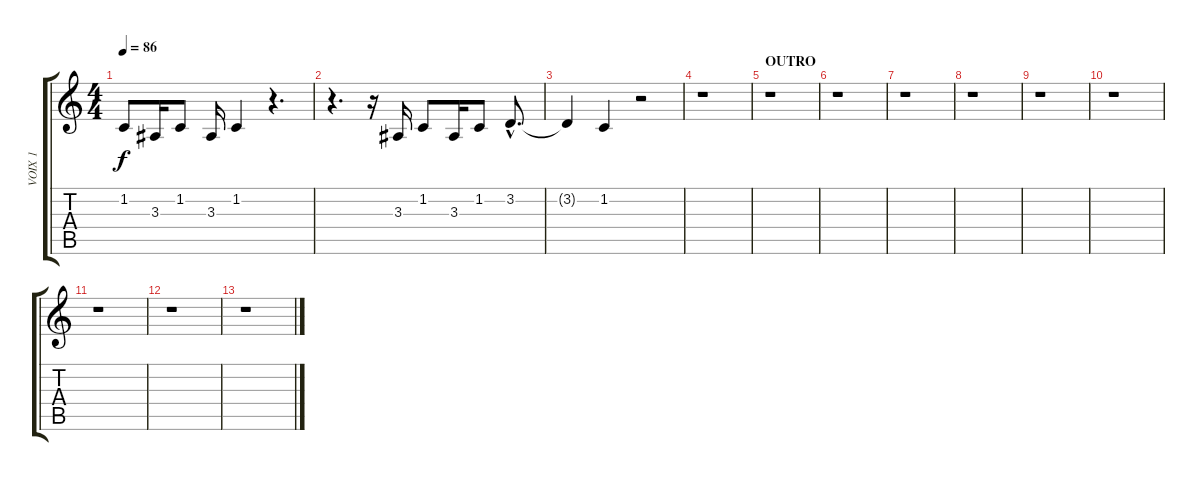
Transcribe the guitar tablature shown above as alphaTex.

\track ("VOIX 1" "VOIX 1") {instrument panflute}
\staff {score tabs}
\tuning (E4 B3 G3 D3 A2 E2) {hide}
\ts (4 4)
\tempo 86
\clef g2
\ks c
1.2.8{dy f} 3.3.16 1.2.8 3.3.16 1.2.4 r.4{d} |
r.4{d} r.16 3.3.16 1.2.8 3.3.16 1.2.8 3.2{hac}.8{d} |
3.2{t}.4 1.2.4 r.2 |
r.1 |
\section ("" "OUTRO")
r.1 |
r.1 |
r.1 |
r.1 |
r.1 |
r.1 |
r.1 |
r.1 |
r.1
